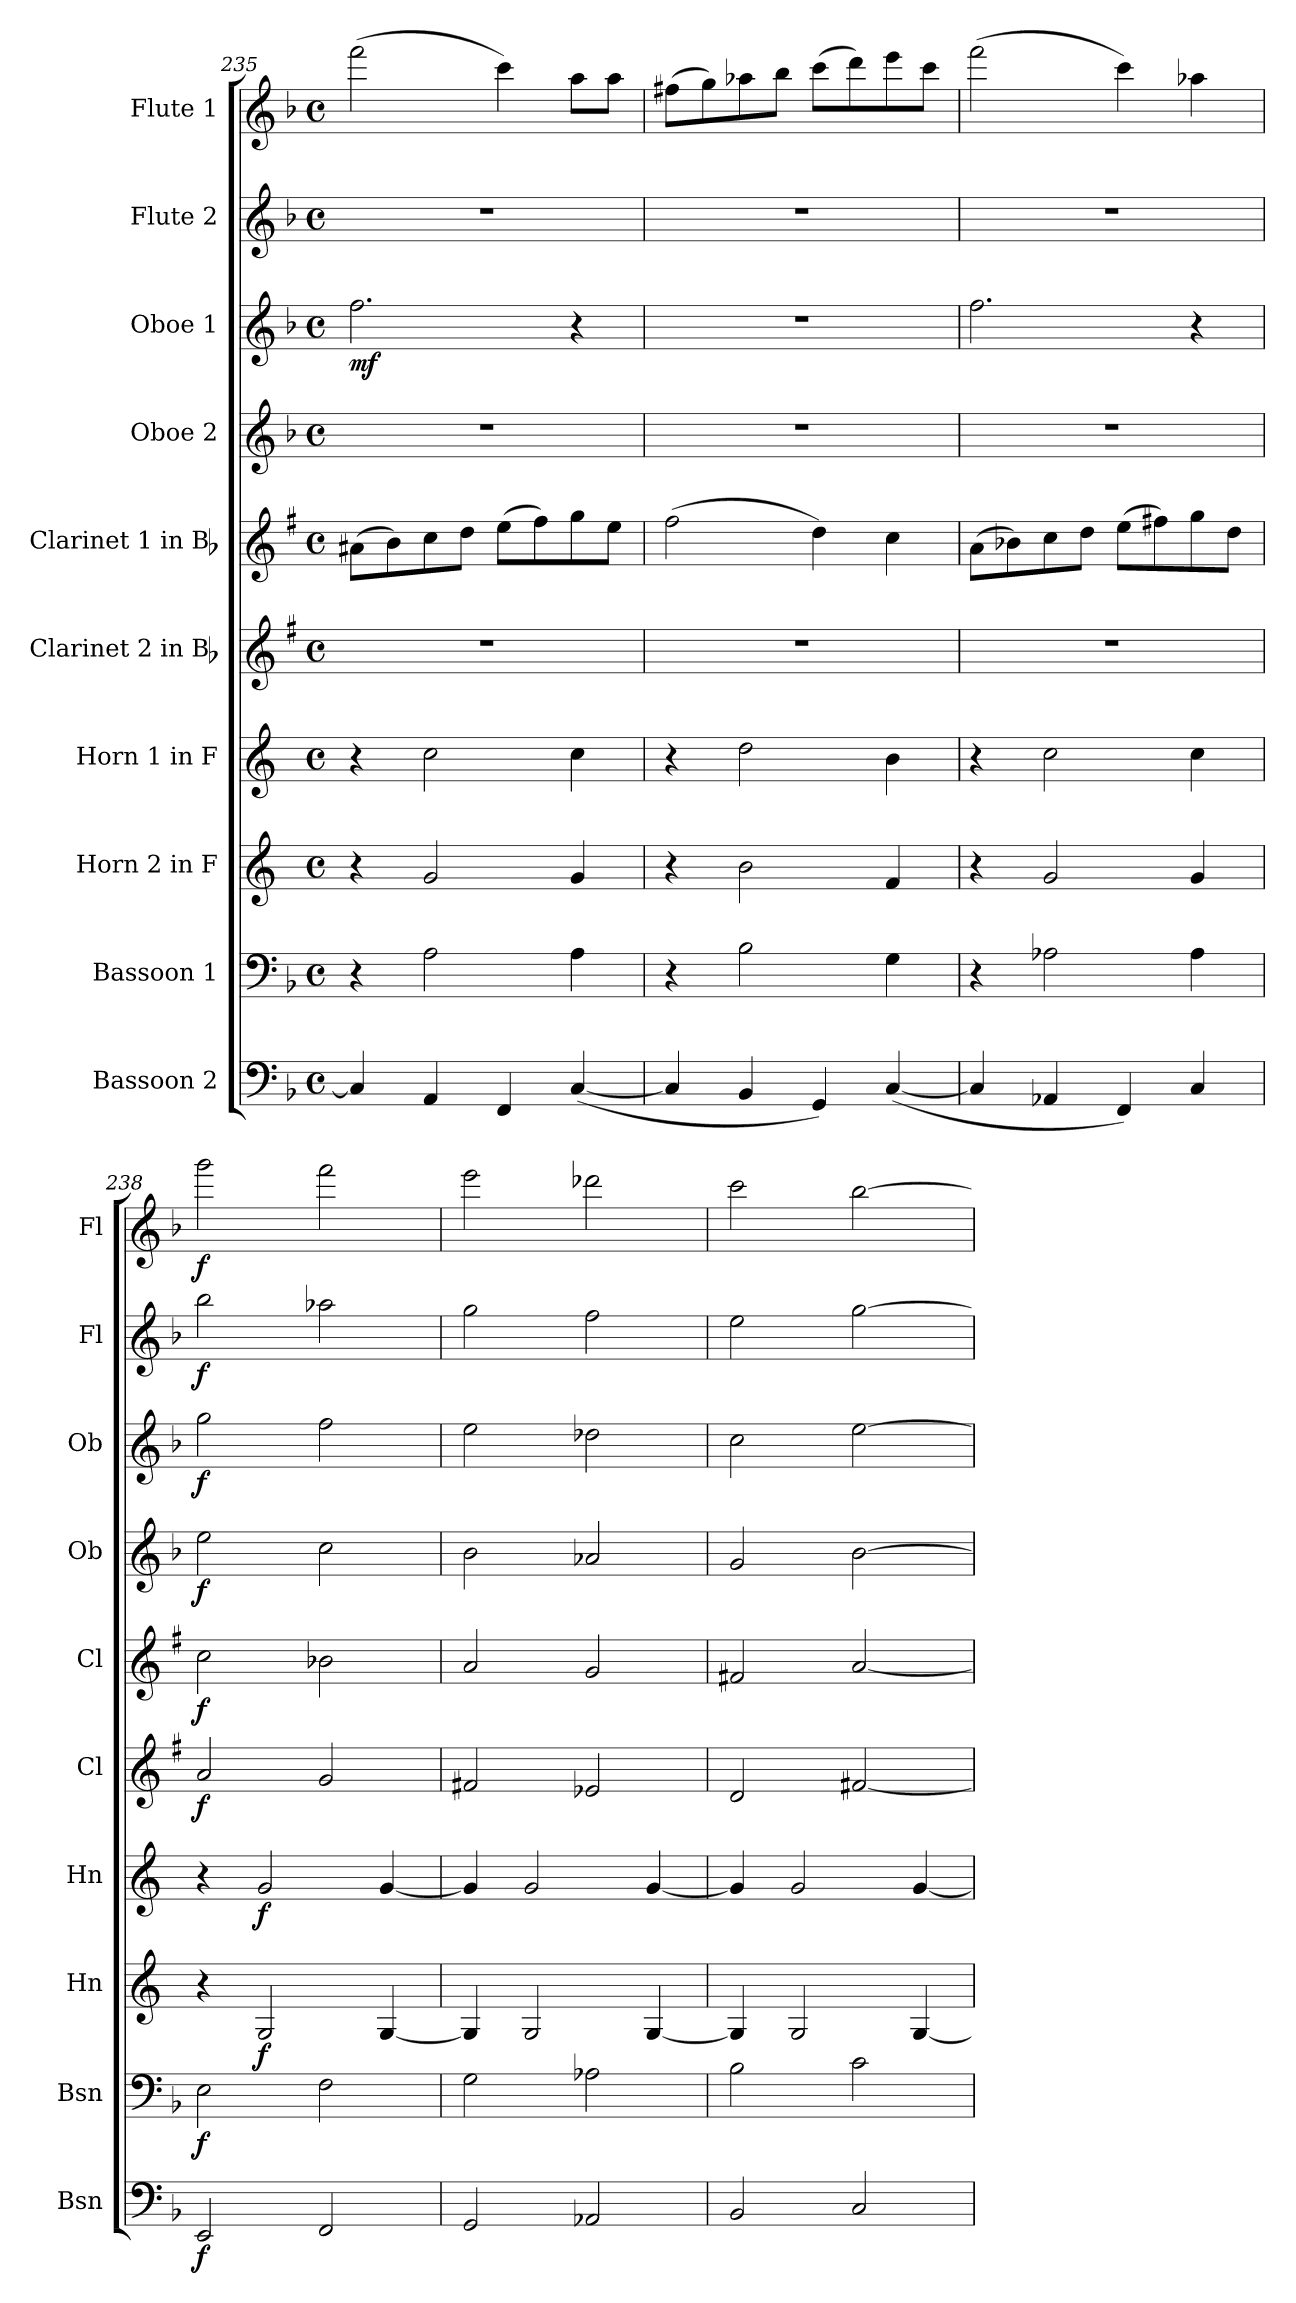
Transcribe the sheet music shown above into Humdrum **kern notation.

**kern	**dynam	**kern	**dynam	**kern	**dynam	**kern	**dynam	**kern	**dynam	**kern	**dynam	**kern	**dynam	**kern	**dynam	**kern	**dynam	**kern	**dynam
*part10	*part10	*part9	*part9	*part8	*part8	*part7	*part7	*part6	*part6	*part5	*part5	*part4	*part4	*part3	*part3	*part2	*part2	*part1	*part1
*staff10	*staff10	*staff9	*staff9	*staff8	*staff8	*staff7	*staff7	*staff6	*staff6	*staff5	*staff5	*staff4	*staff4	*staff3	*staff3	*staff2	*staff2	*staff1	*staff1
*I"Bassoon 2	*	*I"Bassoon 1	*	*I"Horn 2 in F	*	*I"Horn 1 in F	*	*I"Clarinet 2 in Bb	*	*I"Clarinet 1 in Bb	*	*I"Oboe 2	*	*I"Oboe 1	*	*I"Flute 2	*	*I"Flute 1	*
*I'Bsn	*	*I'Bsn	*	*I'Hn	*	*I'Hn	*	*I'Cl	*	*I'Cl	*	*I'Ob	*	*I'Ob	*	*I'Fl	*	*I'Fl	*
!!LO:LB:g=z
*clefF4	*	*clefF4	*	*clefG2	*	*clefG2	*	*clefG2	*	*clefG2	*	*clefG2	*	*clefG2	*	*clefG2	*	*clefG2	*
*	*	*	*	*ITrd4c7	*	*ITrd4c7	*	*ITrd1c2	*	*ITrd1c2	*	*	*	*	*	*	*	*	*
*k[b-]	*	*k[b-]	*	*k[b-]	*	*k[b-]	*	*k[b-]	*	*k[b-]	*	*k[b-]	*	*k[b-]	*	*k[b-]	*	*k[b-]	*
*M4/4	*	*M4/4	*	*M4/4	*	*M4/4	*	*M4/4	*	*M4/4	*	*M4/4	*	*M4/4	*	*M4/4	*	*M4/4	*
*met(c)	*	*met(c)	*	*met(c)	*	*met(c)	*	*met(c)	*	*met(c)	*	*met(c)	*	*met(c)	*	*met(c)	*	*met(c)	*
=235	=235	=235	=235	=235	=235	=235	=235	=235	=235	=235	=235	=235	=235	=235	=235	=235	=235	=235	=235
!	!	!	!	!	!	!	!	!	!	!	!	!	!	!	!LO:DY:b	!	!	!	!
4C/]	.	4r	.	4r	.	4r	.	1r	.	(8g#X\L	.	1r	.	2.ff\	mf	1r	.	(2fff\	.
.	.	.	.	.	.	.	.	.	.	8a\)	.	.	.	.	.	.	.	.	.
4AA/	.	2A\	.	2c/	.	2f\	.	.	.	8b-\	.	.	.	.	.	.	.	.	.
.	.	.	.	.	.	.	.	.	.	8cc\J	.	.	.	.	.	.	.	.	.
4FF/	.	.	.	.	.	.	.	.	.	(8dd\L	.	.	.	.	.	.	.	4ccc\)	.
.	.	.	.	.	.	.	.	.	.	8ee\)	.	.	.	.	.	.	.	.	.
([4C/	.	4A\	.	4c/	.	4f\	.	.	.	8ff\	.	.	.	4r	.	.	.	8aa\L	.
.	.	.	.	.	.	.	.	.	.	8dd\J	.	.	.	.	.	.	.	8aa\J	.
=236	=236	=236	=236	=236	=236	=236	=236	=236	=236	=236	=236	=236	=236	=236	=236	=236	=236	=236	=236
4C/]	.	4r	.	4r	.	4r	.	1r	.	(2ee\	.	1r	.	1r	.	1r	.	(8ff#X\L	.
.	.	.	.	.	.	.	.	.	.	.	.	.	.	.	.	.	.	8gg\)	.
4BB-/	.	2B-\	.	2e\	.	2g\	.	.	.	.	.	.	.	.	.	.	.	8aa-X\	.
.	.	.	.	.	.	.	.	.	.	.	.	.	.	.	.	.	.	8bb-\J	.
4GG/)	.	.	.	.	.	.	.	.	.	4cc\)	.	.	.	.	.	.	.	(8ccc\L	.
.	.	.	.	.	.	.	.	.	.	.	.	.	.	.	.	.	.	8ddd\)	.
([4C/	.	4G\	.	4B-/	.	4e\	.	.	.	4b-\	.	.	.	.	.	.	.	8eee\	.
.	.	.	.	.	.	.	.	.	.	.	.	.	.	.	.	.	.	8ccc\J	.
=237	=237	=237	=237	=237	=237	=237	=237	=237	=237	=237	=237	=237	=237	=237	=237	=237	=237	=237	=237
4C/]	.	4r	.	4r	.	4r	.	1r	.	(8g\L	.	1r	.	2.ff\	.	1r	.	(2fff\	.
.	.	.	.	.	.	.	.	.	.	8a-X\)	.	.	.	.	.	.	.	.	.
4AA-X/	.	2A-X\	.	2c/	.	2f\	.	.	.	8b-\	.	.	.	.	.	.	.	.	.
.	.	.	.	.	.	.	.	.	.	8cc\J	.	.	.	.	.	.	.	.	.
4FF/)	.	.	.	.	.	.	.	.	.	(8dd\L	.	.	.	.	.	.	.	4ccc\)	.
.	.	.	.	.	.	.	.	.	.	8een\)	.	.	.	.	.	.	.	.	.
4C/	.	4A-\	.	4c/	.	4f\	.	.	.	8ff\	.	.	.	4r	.	.	.	4aa-X\	.
.	.	.	.	.	.	.	.	.	.	8cc\J	.	.	.	.	.	.	.	.	.
=238	=238	=238	=238	=238	=238	=238	=238	=238	=238	=238	=238	=238	=238	=238	=238	=238	=238	=238	=238
!	!LO:DY:b	!	!LO:DY:b	!	!	!	!	!	!LO:DY:b	!	!LO:DY:b	!	!LO:DY:b	!	!LO:DY:b	!	!LO:DY:b	!	!LO:DY:b
2EE/	f	2E\	f	4r	.	4r	.	2g/	f	2b-\	f	2ee\	f	2gg\	f	2bb-\	f	2ggg\	f
!	!	!	!	!	!LO:DY:b	!	!LO:DY:b	!	!	!	!	!	!	!	!	!	!	!	!
.	.	.	.	2C/	f	2c/	f	.	.	.	.	.	.	.	.	.	.	.	.
2FF/	.	2F\	.	.	.	.	.	2f/	.	2a-X\	.	2cc\	.	2ff\	.	2aa-X\	.	2fff\	.
.	.	.	.	[4C/	.	[4c/	.	.	.	.	.	.	.	.	.	.	.	.	.
=239	=239	=239	=239	=239	=239	=239	=239	=239	=239	=239	=239	=239	=239	=239	=239	=239	=239	=239	=239
2GG/	.	2G\	.	4C/]	.	4c/]	.	2en/	.	2g/	.	2b-\	.	2ee\	.	2gg\	.	2eee\	.
.	.	.	.	2C/	.	2c/	.	.	.	.	.	.	.	.	.	.	.	.	.
2AA-X/	.	2A-X\	.	.	.	.	.	2d-X/	.	2f/	.	2a-X/	.	2dd-X\	.	2ff\	.	2ddd-X\	.
.	.	.	.	[4C/	.	[4c/	.	.	.	.	.	.	.	.	.	.	.	.	.
=240	=240	=240	=240	=240	=240	=240	=240	=240	=240	=240	=240	=240	=240	=240	=240	=240	=240	=240	=240
2BB-/	.	2B-\	.	4C/]	.	4c/]	.	2c/	.	2en/	.	2g/	.	2cc\	.	2ee\	.	2ccc\	.
.	.	.	.	2C/	.	2c/	.	.	.	.	.	.	.	.	.	.	.	.	.
2C/	.	2c\	.	.	.	.	.	[2en/	.	[2g/	.	[2b-\	.	[2ee\	.	[2gg\	.	[2bb-\	.
.	.	.	.	[4C/	.	[4c/	.	.	.	.	.	.	.	.	.	.	.	.	.
=	=	=	=	=	=	=	=	=	=	=	=	=	=	=	=	=	=	=	=
*-	*-	*-	*-	*-	*-	*-	*-	*-	*-	*-	*-	*-	*-	*-	*-	*-	*-	*-	*-
